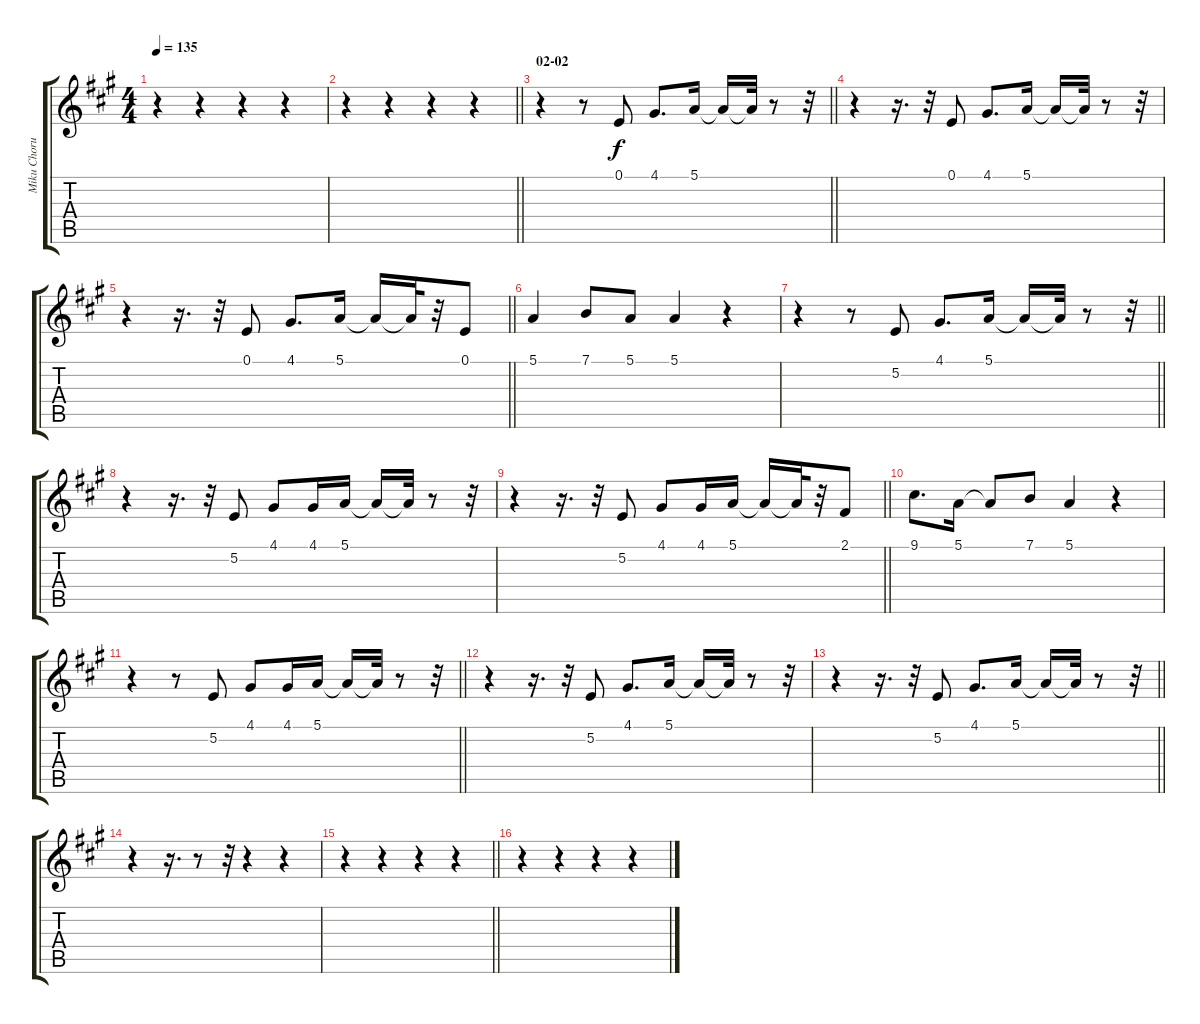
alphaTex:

\track ("Miku Chorus 2" "Miku Choru") {instrument lead1square}
\staff {score tabs}
\tuning (E4 B3 G3 D3 A2 E2) {hide}
\ts (4 4)
\tempo 135
\clef g2
\ks a
r.4{dy f} r.4 r.4 r.4 |
\barLineRight lightlight
r.4 r.4 r.4 r.4 |
\section ("" "02-02")
\barLineRight lightlight
r.4 r.8 0.1.8 4.1.8{d} 5.1.16 5.1{t}.16 5.1{t}.32 r.8 r.32 |
r.4 r.16{d} r.32 0.1.8 4.1.8{d} 5.1.16 5.1{t}.16 5.1{t}.32 r.8 r.32 |
\barLineRight lightlight
r.4 r.16{d} r.32 0.1.8 4.1.8{d} 5.1.16 5.1{t}.16 5.1{t}.32 r.32 0.1.8 |
5.1.4 7.1.8 5.1.8 5.1.4 r.4 |
\barLineRight lightlight
r.4 r.8 5.2.8 4.1.8{d} 5.1.16 5.1{t}.16 5.1{t}.32 r.8 r.32 |
r.4 r.16{d} r.32 5.2.8 4.1.8 4.1.16 5.1.16 5.1{t}.16 5.1{t}.32 r.8 r.32 |
\barLineRight lightlight
r.4 r.16{d} r.32 5.2.8 4.1.8 4.1.16 5.1.16 5.1{t}.16 5.1{t}.32 r.32 2.1.8 |
9.1.8{d} 5.1.16 5.1{t}.8 7.1.8 5.1.4 r.4 |
\barLineRight lightlight
r.4 r.8 5.2.8 4.1.8 4.1.16 5.1.16 5.1{t}.16 5.1{t}.32 r.8 r.32 |
r.4 r.16{d} r.32 5.2.8 4.1.8{d} 5.1.16 5.1{t}.16 5.1{t}.32 r.8 r.32 |
\barLineRight lightlight
r.4 r.16{d} r.32 5.2.8 4.1.8{d} 5.1.16 5.1{t}.16 5.1{t}.32 r.8 r.32 |
r.4 r.16{d} r.8 r.32 r.4 r.4 |
\barLineRight lightlight
r.4 r.4 r.4 r.4 |
r.4 r.4 r.4 r.4
